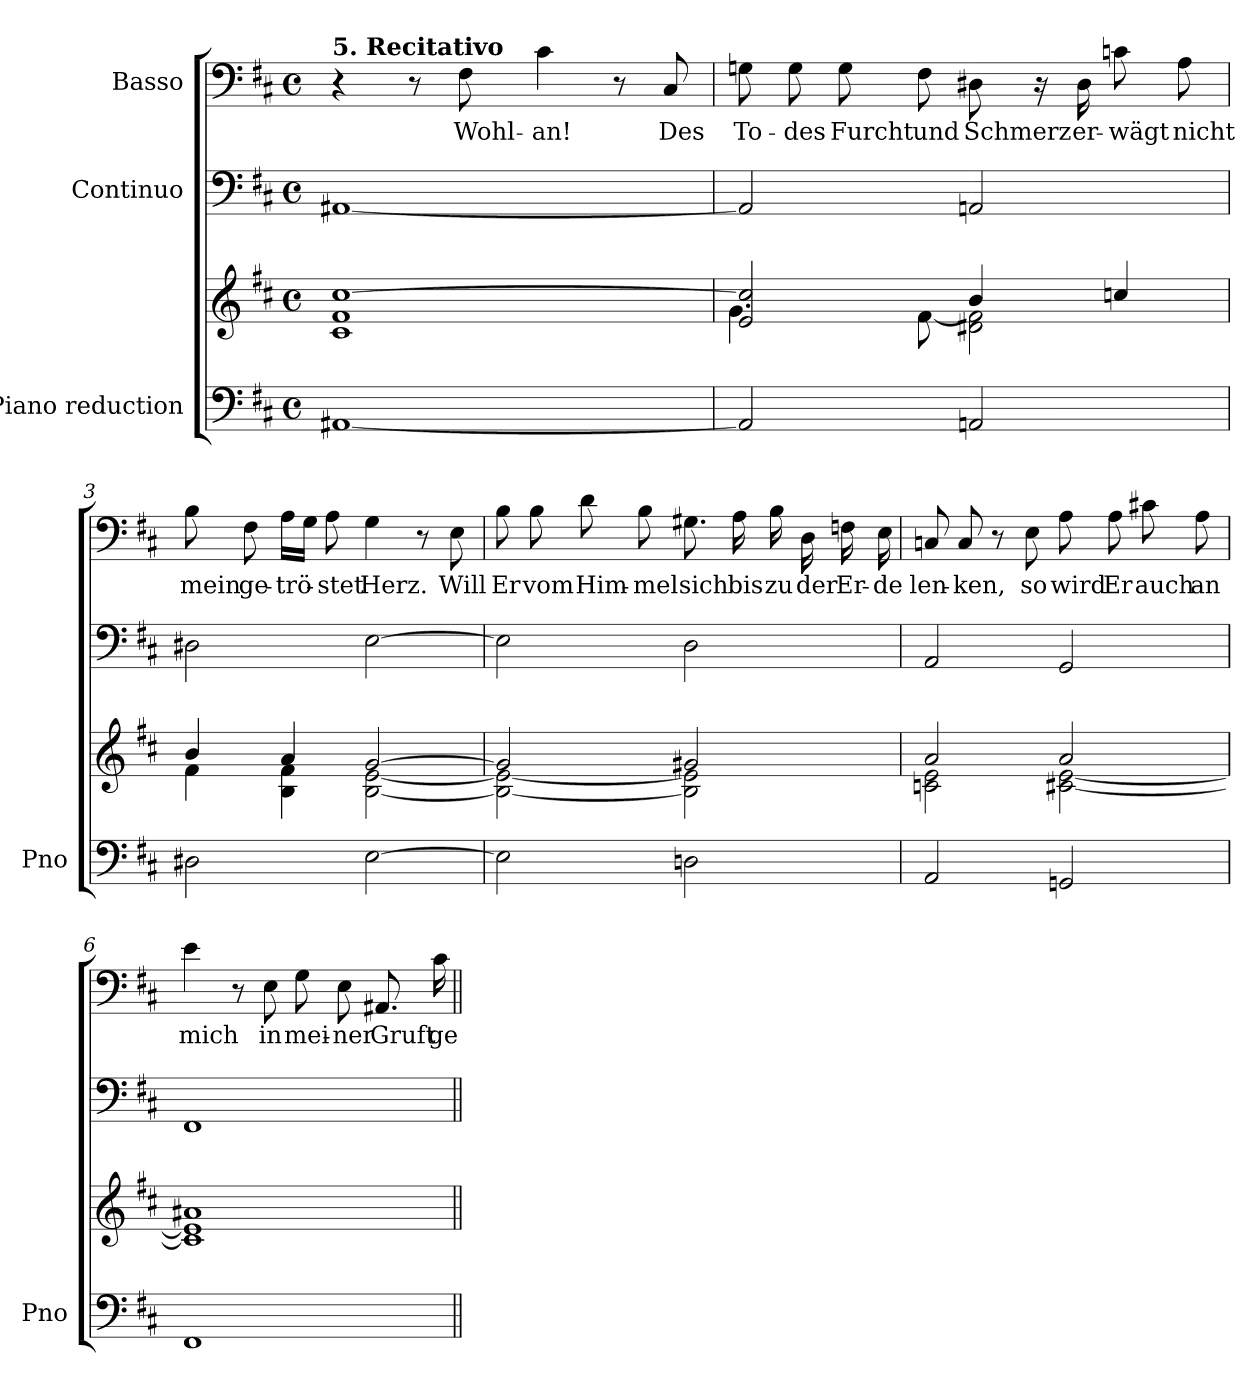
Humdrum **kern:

**kern	**kern	**kern	**kern	**text
*part3	*part3	*part2	*part1	*part1
*staff4	*staff3	*staff2	*staff1	*staff1
*I"Piano reduction	*	*I"Continuo	*I"Basso	*
*I'Pno	*	*	*	*
*clefF4	*clefG2	*clefF4	*clefF4	*
*k[f#c#]	*k[f#c#]	*k[f#c#]	*k[f#c#]	*
*M4/4	*M4/4	*M4/4	*M4/4	*
*met(c)	*met(c)	*met(c)	*met(c)	*
=1	=1	=1	=1	=1
*	*^	*	*	*
!	!	!	!	!LO:TX:a:B:t=5. Recitativo	!
[1AA#X	[1cc#	1c# 1f#	[1AA#X	4r	.
.	.	.	.	8r	.
!	!	!	!	!	!LO:LY:b
.	.	.	.	8F#\	Wohl-
!	!	!	!	!	!LO:LY:b
.	.	.	.	4c#\	-an!
.	.	.	.	8r	.
!	!	!	!	!	!LO:LY:b
.	.	.	.	8C#/	Des
=2	=2	=2	=2	=2	=2
!	!	!	!	!	!LO:LY:b
2AA#/]	2e/ 2cc#/]	4.g\	2AA#/]	8Gn\	To-
!	!	!	!	!	!LO:LY:b
.	.	.	.	8G\	-des
!	!	!	!	!	!LO:LY:b
.	.	.	.	8G\	Furcht
!	!	!	!	!	!LO:LY:b
.	.	[8f#\	.	8F#\	und
!	!	!	!	!	!LO:LY:b
2AAn/	4b/	2d#X\ 2f#\]	2AAn/	8D#X\	Schmerz
.	.	.	.	16r	.
!	!	!	!	!	!LO:LY:b
.	.	.	.	16D#\	er-
!	!	!	!	!	!LO:LY:b
.	4ccn/	.	.	8cn\	-wägt
!	!	!	!	!	!LO:LY:b
.	.	.	.	8A\	nicht
=3	=3	=3	=3	=3	=3
!	!	!	!	!	!LO:LY:b
2D#X\	4b/	4f#\	2D#X\	8B\	mein
!	!	!	!	!	!LO:LY:b
.	.	.	.	8F#\	ge-
!	!	!	!	!	!LO:LY:b
.	4a/	4B\ 4f#\	.	16A\LL	-trö-
.	.	.	.	16G\JJ	.
!	!	!	!	!	!LO:LY:b
.	.	.	.	8A\	-stet
!	!	!	!	!	!LO:LY:b
[2E\	[2g/	[2B\ [2e\	[2E\	4G\	Herz.
.	.	.	.	8r	.
!	!	!	!	!	!LO:LY:b
.	.	.	.	8E\	Will
!!LO:LB:g=z
=4	=4	=4	=4	=4	=4
!	!	!	!	!	!LO:LY:b
2E\]	2g/]	2B\_ 2e\_	2E\]	8B\	Er
!	!	!	!	!	!LO:LY:b
.	.	.	.	8B\	vom
!	!	!	!	!	!LO:LY:b
.	.	.	.	8d\	Him-
!	!	!	!	!	!LO:LY:b
.	.	.	.	8B\	-mel
!	!	!	!	!	!LO:LY:b
2Dn\	2g#X/	2B\] 2e\]	2D\	8.G#X\	sich
!	!	!	!	!	!LO:LY:b
.	.	.	.	16A\	bis
!	!	!	!	!	!LO:LY:b
.	.	.	.	16B\	zu
!	!	!	!	!	!LO:LY:b
.	.	.	.	16D\	der
!	!	!	!	!	!LO:LY:b
.	.	.	.	16Fn\	Er-
!	!	!	!	!	!LO:LY:b
.	.	.	.	16E\	-de
=5	=5	=5	=5	=5	=5
!	!	!	!	!	!LO:LY:b
2AA/	2a/	2cn\ 2e\	2AA/	8Cn/	len-
!	!	!	!	!	!LO:LY:b
.	.	.	.	8C/	-ken,
.	.	.	.	8r	.
!	!	!	!	!	!LO:LY:b
.	.	.	.	8E\	so
!	!	!	!	!	!LO:LY:b
2GGn/	2a/	[2c#X\ [2e\	2GG/	8A\	wird
!	!	!	!	!	!LO:LY:b
.	.	.	.	8A\	Er
!	!	!	!	!	!LO:LY:b
.	.	.	.	8c#X\	auch
!	!	!	!	!	!LO:LY:b
.	.	.	.	8A\	an
=6	=6	=6	=6	=6	=6
!	!	!	!	!	!LO:LY:b
1FF#	1a#X	1c#] 1e]	1FF#	4e\	mich
.	.	.	.	8r	.
!	!	!	!	!	!LO:LY:b
.	.	.	.	8E\	in
!	!	!	!	!	!LO:LY:b
.	.	.	.	8G\	mei-
!	!	!	!	!	!LO:LY:b
.	.	.	.	8E\	-ner
!	!	!	!	!	!LO:LY:b
.	.	.	.	8.AA#X/	Gruft
!	!	!	!	!	!LO:LY:b
.	.	.	.	16c#\	ge-
*	*v	*v	*	*	*
=||	=||	=||	=||	=||
*-	*-	*-	*-	*-
